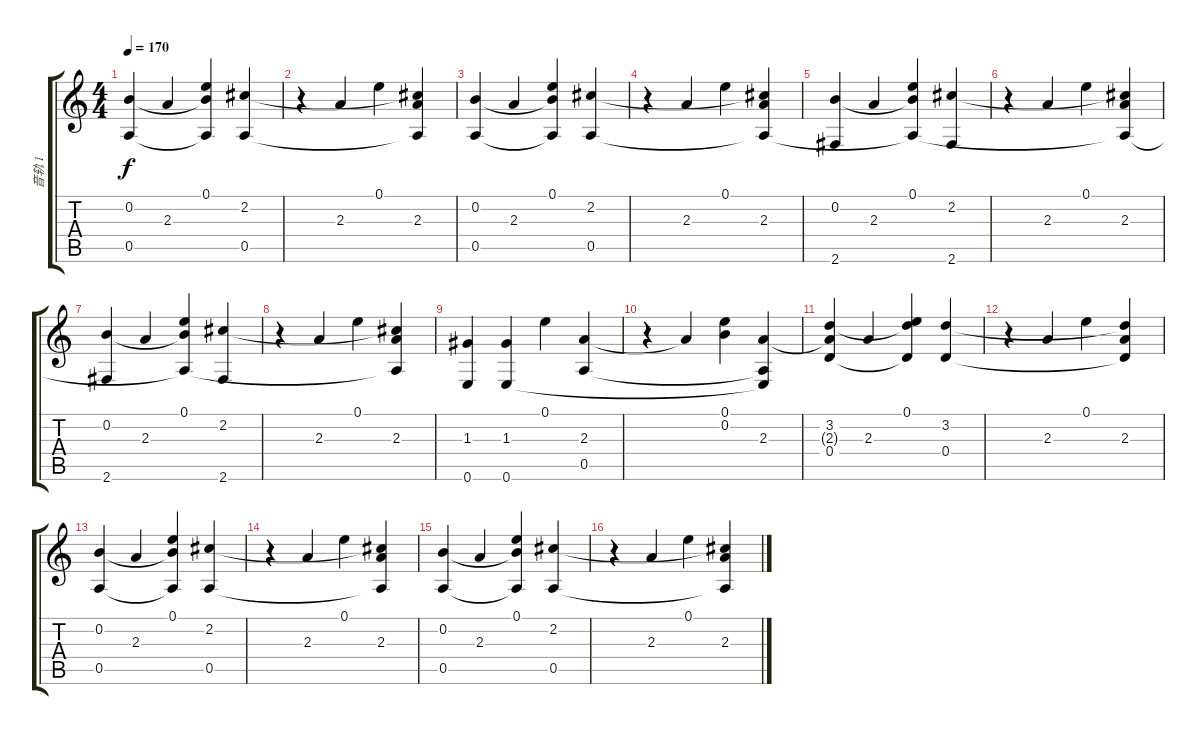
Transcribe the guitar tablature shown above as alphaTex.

\track ("音轨 1" "音轨 1") {instrument acousticguitarnylon}
\staff {score tabs}
\tuning (E4 B3 G3 D3 A2 E2) {hide}
\ts (4 4)
\tempo 170
\clef g2
\ks c
(0.2 0.5).4{dy f} 2.3.4 (0.1 0.2{t} 0.5{t}).4 (2.2 0.5).4 |
r.4 2.3.4 0.1.4 (2.2{t} 2.3 0.5{t}).4 |
(0.2 0.5).4 2.3.4 (0.1 0.2{t} 0.5{t}).4 (2.2 0.5).4 |
r.4 2.3.4 0.1.4 (2.2{t} 2.3 0.5{t}).4 |
(0.2 2.6).4 2.3.4 (0.1 0.2{t} 0.5{t}).4 (2.2 2.6).4 |
r.4 2.3.4 0.1.4 (2.2{t} 2.3 0.5{t}).4 |
(0.2 2.6).4 2.3.4 (0.1 0.2{t} 0.5{t}).4 (2.2 2.6).4 |
r.4 2.3.4 0.1.4 (2.2{t} 2.3 0.5{t}).4 |
(1.3 0.6).4 (1.3 0.6).4 0.1.4 (2.3 0.5).4 |
r.4 2.3{t}.4 (0.1 0.2).4 (2.3 0.5{t} 0.6{t}).4 |
(3.2 2.3{t} 0.4).4 2.3.4 (0.1 3.2{t} 0.4{t}).4 (3.2 0.4).4 |
r.4 2.3.4 0.1.4 (3.2{t} 2.3 0.4{t}).4 |
(0.2 0.5).4 2.3.4 (0.1 0.2{t} 0.5{t}).4 (2.2 0.5).4 |
r.4 2.3.4 0.1.4 (2.2{t} 2.3 0.5{t}).4 |
(0.2 0.5).4 2.3.4 (0.1 0.2{t} 0.5{t}).4 (2.2 0.5).4 |
r.4 2.3.4 0.1.4 (2.2{t} 2.3 0.5{t}).4
